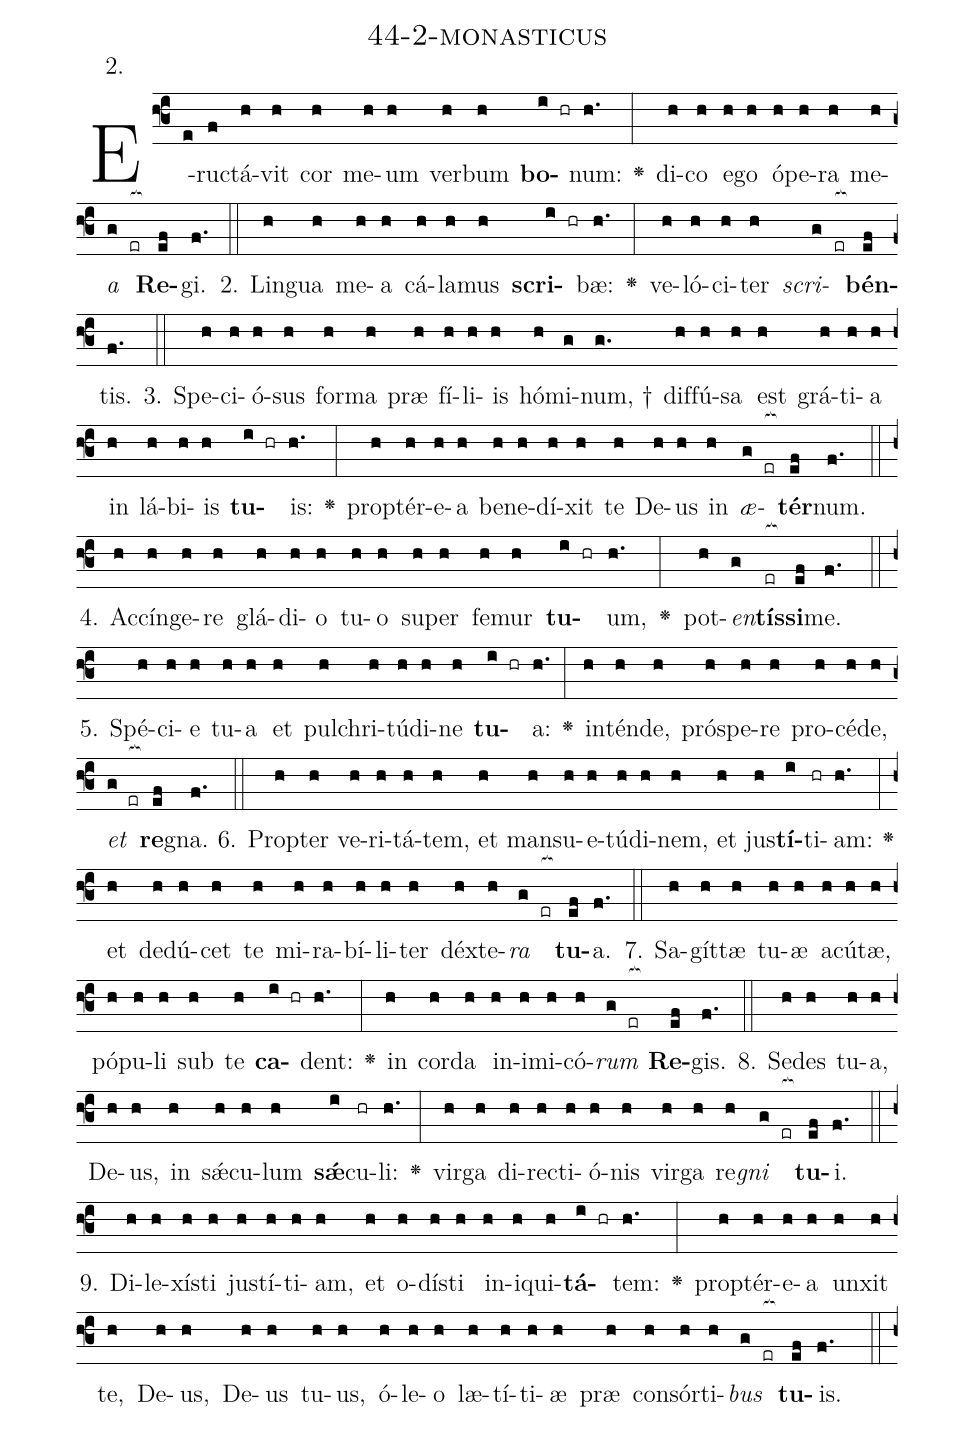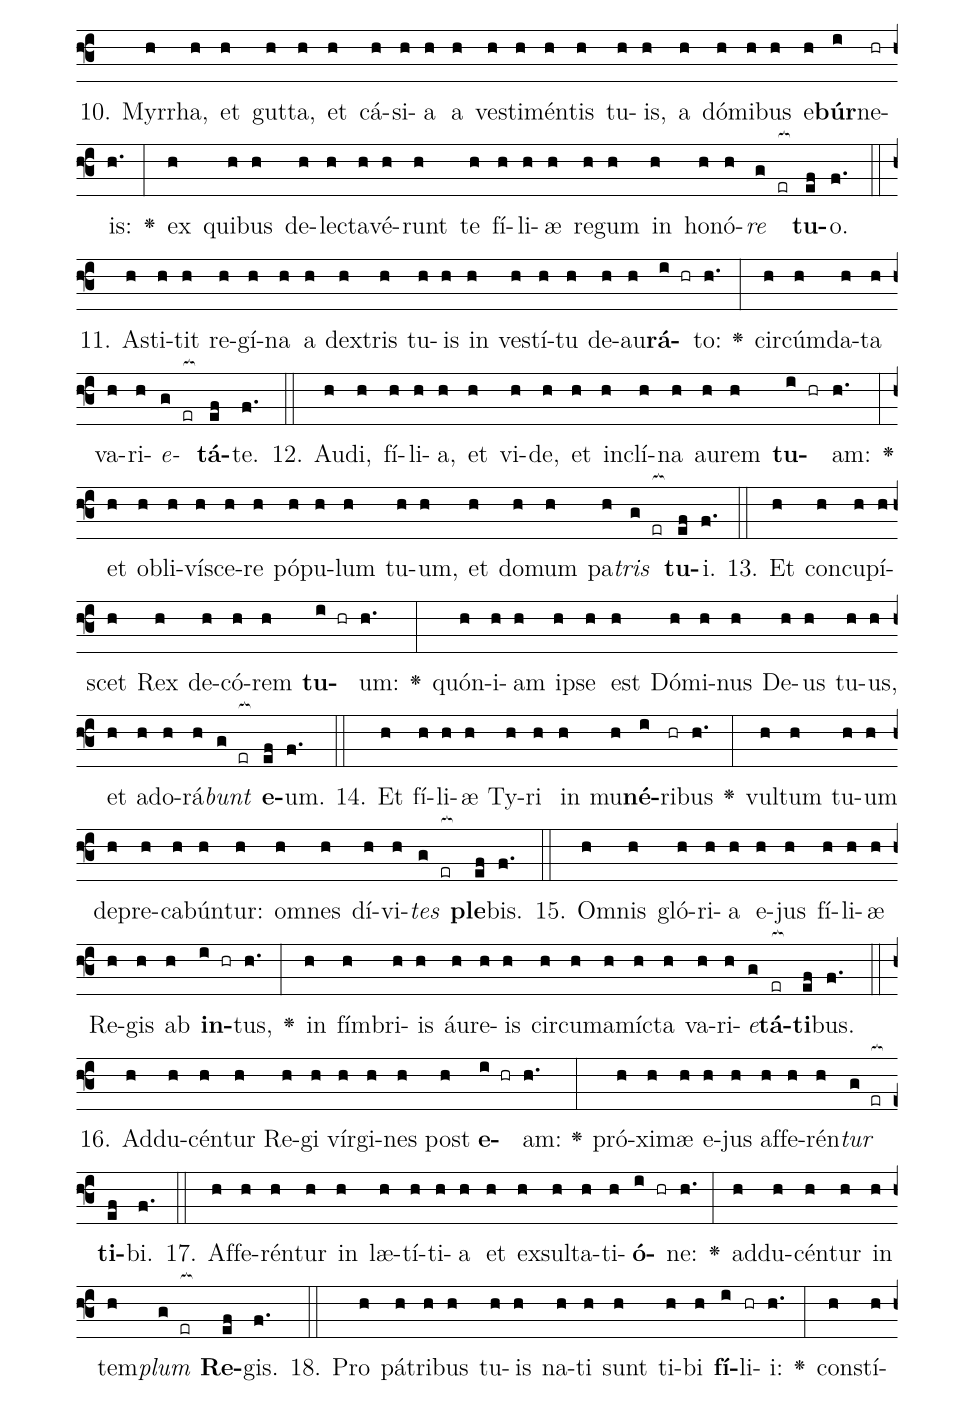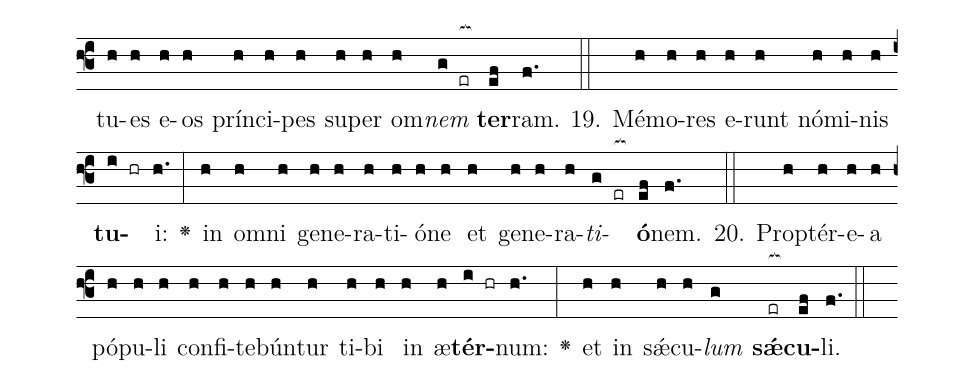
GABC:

name: 44-2-monasticus;
annotation: 2.;
%%
(f3)E(e)ruc(f)tá(h)vit(h) cor(h) me(h)um(h) ver(h)bum(h) <b>bo</b>(i hr)num:(h.) <v>\greheightstar</v>(:) di(h)co(h) e(h)go(h) ó(h)pe(h)ra(h) me(h)<i>a</i>(g er[ocb:1{]) <b>Re</b>(ef[ocb:0}])gi.(f.) (::)
2. Lin(h)gua(h) me(h)a(h) cá(h)la(h)mus(h) <b>scri</b>(i hr)bæ:(h.) <v>\greheightstar</v>(:) ve(h)ló(h)ci(h)ter(h) <i>scri</i>(g er[ocb:1{])<b>bén</b>(ef[ocb:0}])tis.(f.) (::)
3. Spe(h)ci(h)ó(h)sus(h) for(h)ma(h) præ(h) fí(h)li(h)is(h) hó(h)mi(g)num, †(g.) dif(h)fú(h)sa(h) est(h) grá(h)ti(h)a(h) in(h) lá(h)bi(h)is(h) <b>tu</b>(i hr)is:(h.) <v>\greheightstar</v>(:) prop(h)tér(h)e(h)a(h) be(h)ne(h)dí(h)xit(h) te(h) De(h)us(h) in(h) <i>æ</i>(g er[ocb:1{])<b>tér</b>(ef[ocb:0}])num.(f.) (::)
4. Ac(h)cín(h)ge(h)re(h) glá(h)di(h)o(h) tu(h)o(h) su(h)per(h) fe(h)mur(h) <b>tu</b>(i hr)um,(h.) <v>\greheightstar</v>(:) pot(h)<i>en</i>(g)<b>tís</b>(er[ocb:1{])<b>si</b>(ef[ocb:0}])me.(f.) (::)
5. Spé(h)ci(h)e(h) tu(h)a(h) et(h) pul(h)chri(h)tú(h)di(h)ne(h) <b>tu</b>(i hr)a:(h.) <v>\greheightstar</v>(:) in(h)tén(h)de,(h) pró(h)spe(h)re(h) pro(h)cé(h)de,(h) <i>et</i>(g er[ocb:1{]) <b>re</b>(ef[ocb:0}])gna.(f.) (::)
6. Prop(h)ter(h) ve(h)ri(h)tá(h)tem,(h) et(h) man(h)su(h)e(h)tú(h)di(h)nem,(h) et(h) jus(h)<b>tí</b>(i)ti(hr)am:(h.) <v>\greheightstar</v>(:) et(h) de(h)dú(h)cet(h) te(h) mi(h)ra(h)bí(h)li(h)ter(h) déx(h)te(h)<i>ra</i>(g er[ocb:1{]) <b>tu</b>(ef[ocb:0}])a.(f.) (::)
7. Sa(h)gít(h)tæ(h) tu(h)æ(h) a(h)cú(h)tæ,(h) pó(h)pu(h)li(h) sub(h) te(h) <b>ca</b>(i hr)dent:(h.) <v>\greheightstar</v>(:) in(h) cor(h)da(h) in(h)i(h)mi(h)có(h)<i>rum</i>(g er[ocb:1{]) <b>Re</b>(ef[ocb:0}])gis.(f.) (::)
8. Se(h)des(h) tu(h)a,(h) De(h)us,(h) in(h) sǽ(h)cu(h)lum(h) <b>sǽ</b>(i)cu(hr)li:(h.) <v>\greheightstar</v>(:) vir(h)ga(h) di(h)rec(h)ti(h)ó(h)nis(h) vir(h)ga(h) re(h)<i>gni</i>(g er[ocb:1{]) <b>tu</b>(ef[ocb:0}])i.(f.) (::)
9. Di(h)le(h)xís(h)ti(h) jus(h)tí(h)ti(h)am,(h) et(h) o(h)dís(h)ti(h) in(h)i(h)qui(h)<b>tá</b>(i hr)tem:(h.) <v>\greheightstar</v>(:) prop(h)tér(h)e(h)a(h) un(h)xit(h) te,(h) De(h)us,(h) De(h)us(h) tu(h)us,(h) ó(h)le(h)o(h) læ(h)tí(h)ti(h)æ(h) præ(h) con(h)sór(h)ti(h)<i>bus</i>(g er[ocb:1{]) <b>tu</b>(ef[ocb:0}])is.(f.) (::)
10. Myr(h)rha,(h) et(h) gut(h)ta,(h) et(h) cá(h)si(h)a(h) a(h) ves(h)ti(h)mén(h)tis(h) tu(h)is,(h) a(h) dó(h)mi(h)bus(h) e(h)<b>búr</b>(i)ne(hr)is:(h.) <v>\greheightstar</v>(:) ex(h) qui(h)bus(h) de(h)lec(h)ta(h)vé(h)runt(h) te(h) fí(h)li(h)æ(h) re(h)gum(h) in(h) ho(h)nó(h)<i>re</i>(g er[ocb:1{]) <b>tu</b>(ef[ocb:0}])o.(f.) (::)
11. A(h)sti(h)tit(h) re(h)gí(h)na(h) a(h) dex(h)tris(h) tu(h)is(h) in(h) ves(h)tí(h)tu(h) de(h)au(h)<b>rá</b>(i hr)to:(h.) <v>\greheightstar</v>(:) cir(h)cúm(h)da(h)ta(h) va(h)ri(h)<i>e</i>(g er[ocb:1{])<b>tá</b>(ef[ocb:0}])te.(f.) (::)
12. Au(h)di,(h) fí(h)li(h)a,(h) et(h) vi(h)de,(h) et(h) in(h)clí(h)na(h) au(h)rem(h) <b>tu</b>(i hr)am:(h.) <v>\greheightstar</v>(:) et(h) ob(h)li(h)ví(h)sce(h)re(h) pó(h)pu(h)lum(h) tu(h)um,(h) et(h) do(h)mum(h) pa(h)<i>tris</i>(g er[ocb:1{]) <b>tu</b>(ef[ocb:0}])i.(f.) (::)
13. Et(h) con(h)cu(h)pí(h)scet(h) Rex(h) de(h)có(h)rem(h) <b>tu</b>(i hr)um:(h.) <v>\greheightstar</v>(:) quón(h)i(h)am(h) ip(h)se(h) est(h) Dó(h)mi(h)nus(h) De(h)us(h) tu(h)us,(h) et(h) ad(h)o(h)rá(h)<i>bunt</i>(g er[ocb:1{]) <b>e</b>(ef[ocb:0}])um.(f.) (::)
14. Et(h) fí(h)li(h)æ(h) Ty(h)ri(h) in(h) mu(h)<b>né</b>(i)ri(hr)bus(h.) <v>\greheightstar</v>(:) vul(h)tum(h) tu(h)um(h) de(h)pre(h)ca(h)bún(h)tur:(h) om(h)nes(h) dí(h)vi(h)<i>tes</i>(g er[ocb:1{]) <b>ple</b>(ef[ocb:0}])bis.(f.) (::)
15. Om(h)nis(h) gló(h)ri(h)a(h) e(h)jus(h) fí(h)li(h)æ(h) Re(h)gis(h) ab(h) <b>in</b>(i hr)tus,(h.) <v>\greheightstar</v>(:) in(h) fím(h)bri(h)is(h) áu(h)re(h)is(h) cir(h)cum(h)a(h)míc(h)ta(h) va(h)ri(h)<i>e</i>(g)<b>tá</b>(er[ocb:1{])<b>ti</b>(ef[ocb:0}])bus.(f.) (::)
16. Ad(h)du(h)cén(h)tur(h) Re(h)gi(h) vír(h)gi(h)nes(h) post(h) <b>e</b>(i hr)am:(h.) <v>\greheightstar</v>(:) pró(h)xi(h)mæ(h) e(h)jus(h) af(h)fe(h)rén(h)<i>tur</i>(g er[ocb:1{]) <b>ti</b>(ef[ocb:0}])bi.(f.) (::)
17. Af(h)fe(h)rén(h)tur(h) in(h) læ(h)tí(h)ti(h)a(h) et(h) ex(h)sul(h)ta(h)ti(h)<b>ó</b>(i hr)ne:(h.) <v>\greheightstar</v>(:) ad(h)du(h)cén(h)tur(h) in(h) tem(h)<i>plum</i>(g er[ocb:1{]) <b>Re</b>(ef[ocb:0}])gis.(f.) (::)
18. Pro(h) pá(h)tri(h)bus(h) tu(h)is(h) na(h)ti(h) sunt(h) ti(h)bi(h) <b>fí</b>(i)li(hr)i:(h.) <v>\greheightstar</v>(:) con(h)stí(h)tu(h)es(h) e(h)os(h) prín(h)ci(h)pes(h) su(h)per(h) om(h)<i>nem</i>(g er[ocb:1{]) <b>ter</b>(ef[ocb:0}])ram.(f.) (::)
19. Mé(h)mo(h)res(h) e(h)runt(h) nó(h)mi(h)nis(h) <b>tu</b>(i hr)i:(h.) <v>\greheightstar</v>(:) in(h) om(h)ni(h) ge(h)ne(h)ra(h)ti(h)ó(h)ne(h) et(h) ge(h)ne(h)ra(h)<i>ti</i>(g er[ocb:1{])<b>ó</b>(ef[ocb:0}])nem.(f.) (::)
20. Prop(h)tér(h)e(h)a(h) pó(h)pu(h)li(h) con(h)fi(h)te(h)bún(h)tur(h) ti(h)bi(h) in(h) æ(h)<b>tér</b>(i hr)num:(h.) <v>\greheightstar</v>(:) et(h) in(h) sǽ(h)cu(h)<i>lum</i>(g) <b>sǽ</b>(er[ocb:1{])<b>cu</b>(ef[ocb:0}])li.(f.) (::)
